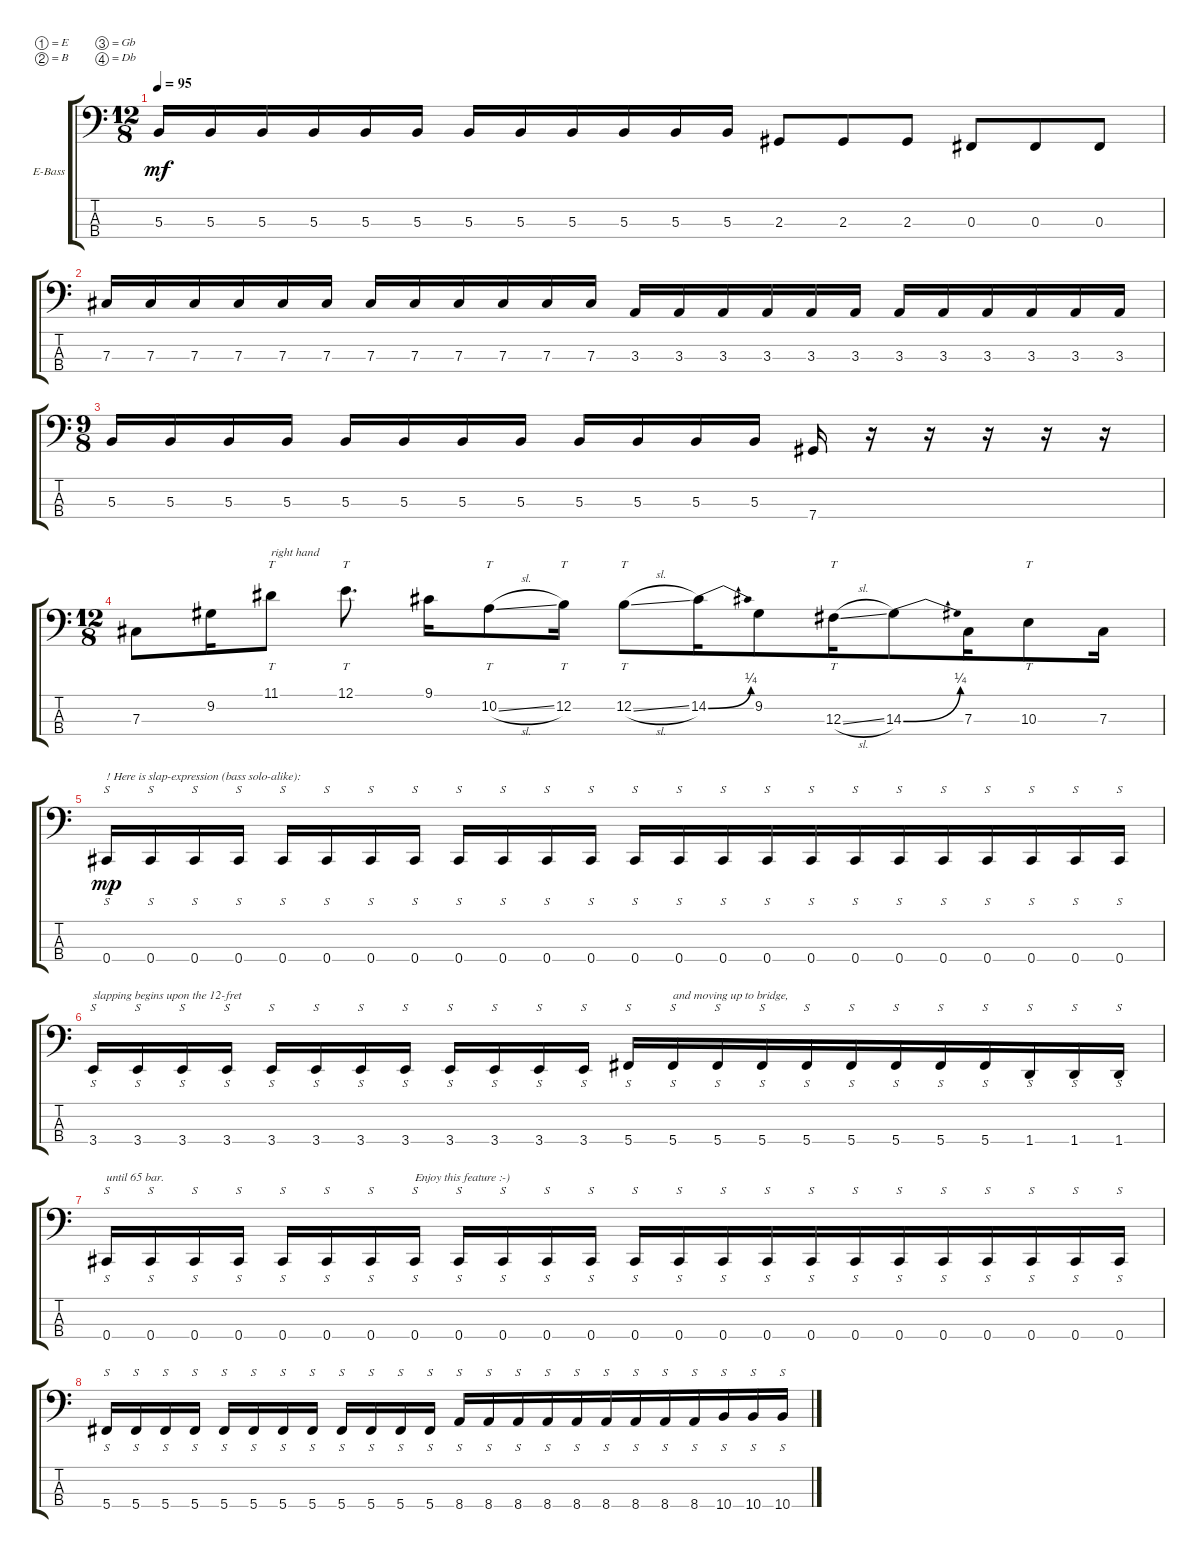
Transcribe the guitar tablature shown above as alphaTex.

\bracketExtendMode groupsimilarinstruments
\firstSystemTrackNameOrientation horizontal
\otherSystemsTrackNameOrientation horizontal
\track ("Bass" "E-Bass") {instrument electricbassfinger}
\staff {score tabs}
\tuning (E2 B1 Gb1 Db1)
\ts (12 8)
\tempo 95
\clef f4
\ks c
5.3.16{dy mf} 5.3.16 5.3.16 5.3.16 5.3.16 5.3.16 5.3.16 5.3.16 5.3.16 5.3.16 5.3.16 5.3.16 2.3.8 2.3.8 2.3.8 0.3.8 0.3.8 0.3.8 |
7.3.16 7.3.16 7.3.16 7.3.16 7.3.16 7.3.16 7.3.16 7.3.16 7.3.16 7.3.16 7.3.16 7.3.16 3.3.16 3.3.16 3.3.16 3.3.16 3.3.16 3.3.16 3.3.16 3.3.16 3.3.16 3.3.16 3.3.16 3.3.16 |
\ts (9 8)
\beaming (8 2 2 2 3)
5.3.16 5.3.16 5.3.16 5.3.16 5.3.16 5.3.16 5.3.16 5.3.16 5.3.16 5.3.16 5.3.16 5.3.16 7.4.16 r.16 r.16 r.16 r.16 r.16 |
\ts (12 8)
\beaming (8 2 2 2 6)
7.3.8 9.2.16 11.1.8{tt txt "right hand"} 12.1.8{tt d} 9.1.16 10.2{sl}.8{tt} 12.2.16{tt} 12.2{sl}.8{tt} 14.2{be (bend 0 0 60 1)}.16 9.2.8 12.3{sl}.16{tt} 14.3{be (bend 0 0 60 1)}.8 7.3.16 10.3.8{tt} 7.3.16 |
0.4.16{s txt "! Here is slap-expression (bass solo-alike):" dy mp} 0.4.16{s} 0.4.16{s} 0.4.16{s} 0.4.16{s} 0.4.16{s} 0.4.16{s} 0.4.16{s} 0.4.16{s} 0.4.16{s} 0.4.16{s} 0.4.16{s} 0.4.16{s} 0.4.16{s} 0.4.16{s} 0.4.16{s} 0.4.16{s} 0.4.16{s} 0.4.16{s} 0.4.16{s} 0.4.16{s} 0.4.16{s} 0.4.16{s} 0.4.16{s} |
3.4.16{s txt "slapping begins upon the 12-fret"} 3.4.16{s} 3.4.16{s} 3.4.16{s} 3.4.16{s} 3.4.16{s} 3.4.16{s} 3.4.16{s} 3.4.16{s} 3.4.16{s} 3.4.16{s} 3.4.16{s} 5.4.16{s} 5.4.16{s txt "and moving up to bridge,"} 5.4.16{s} 5.4.16{s} 5.4.16{s} 5.4.16{s} 5.4.16{s} 5.4.16{s} 5.4.16{s} 1.4.16{s} 1.4.16{s} 1.4.16{s} |
0.4.16{s txt "until 65 bar."} 0.4.16{s} 0.4.16{s} 0.4.16{s} 0.4.16{s} 0.4.16{s} 0.4.16{s} 0.4.16{s txt "Enjoy this feature :-)"} 0.4.16{s} 0.4.16{s} 0.4.16{s} 0.4.16{s} 0.4.16{s} 0.4.16{s} 0.4.16{s} 0.4.16{s} 0.4.16{s} 0.4.16{s} 0.4.16{s} 0.4.16{s} 0.4.16{s} 0.4.16{s} 0.4.16{s} 0.4.16{s} |
5.4.16{s} 5.4.16{s} 5.4.16{s} 5.4.16{s} 5.4.16{s} 5.4.16{s} 5.4.16{s} 5.4.16{s} 5.4.16{s} 5.4.16{s} 5.4.16{s} 5.4.16{s} 8.4.16{s} 8.4.16{s} 8.4.16{s} 8.4.16{s} 8.4.16{s} 8.4.16{s} 8.4.16{s} 8.4.16{s} 8.4.16{s} 10.4.16{s} 10.4.16{s} 10.4.16{s}
